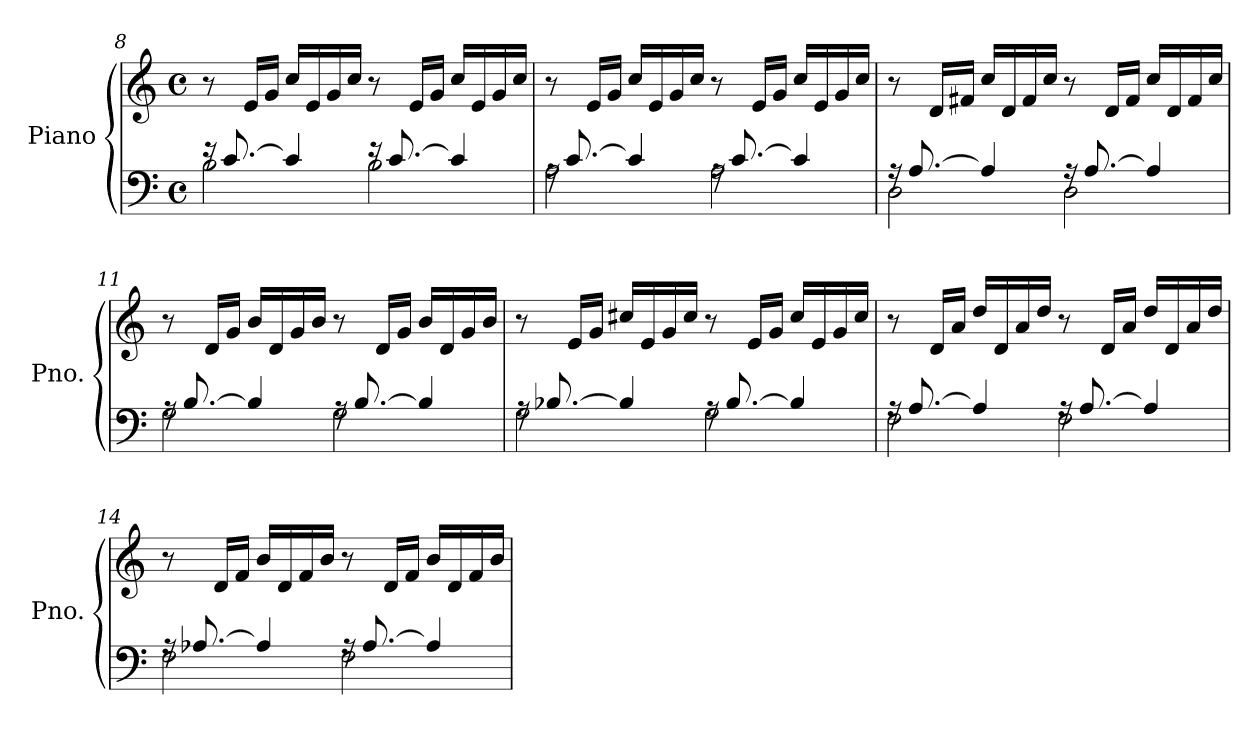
**kern	**kern
*part1	*part1
*staff2	*staff1
*I"Piano	*
*I'Pno.	*
*clefF4	*clefG2
*k[]	*k[]
*M4/4	*M4/4
*met(c)	*met(c)
=8	=8
*^	*
16re	2B\	8r
[8.c/	.	.
.	.	16e/LL
.	.	16g/JJ
4c/]	.	16cc/LL
.	.	16e/
.	.	16g/
.	.	16cc/JJ
16re	2B\	8r
[8.c/	.	.
.	.	16e/LL
.	.	16g/JJ
4c/]	.	16cc/LL
.	.	16e/
.	.	16g/
.	.	16cc/JJ
!!LO:LB:g=z
=9	=9	=9
16rA	2A\	8r
[8.c/	.	.
.	.	16e/LL
.	.	16g/JJ
4c/]	.	16cc/LL
.	.	16e/
.	.	16g/
.	.	16cc/JJ
16rA	2A\	8r
[8.c/	.	.
.	.	16e/LL
.	.	16g/JJ
4c/]	.	16cc/LL
.	.	16e/
.	.	16g/
.	.	16cc/JJ
=10	=10	=10
16rA	2D\	8r
[8.A/	.	.
.	.	16d/LL
.	.	16f#X/JJ
4A/]	.	16cc/LL
.	.	16d/
.	.	16f#/
.	.	16cc/JJ
16rA	2D\	8r
[8.A/	.	.
.	.	16d/LL
.	.	16f#/JJ
4A/]	.	16cc/LL
.	.	16d/
.	.	16f#/
.	.	16cc/JJ
=11	=11	=11
16rA	2G\	8r
[8.B/	.	.
.	.	16d/LL
.	.	16g/JJ
4B/]	.	16b/LL
.	.	16d/
.	.	16g/
.	.	16b/JJ
16rA	2G\	8r
[8.B/	.	.
.	.	16d/LL
.	.	16g/JJ
4B/]	.	16b/LL
.	.	16d/
.	.	16g/
.	.	16b/JJ
!!LO:LB:g=z
=12	=12	=12
16rA	2G\	8r
[8.B-X/	.	.
.	.	16e/LL
.	.	16g/JJ
4B-/]	.	16cc#X/LL
.	.	16e/
.	.	16g/
.	.	16cc#/JJ
16rA	2G\	8r
[8.B-/	.	.
.	.	16e/LL
.	.	16g/JJ
4B-/]	.	16cc#/LL
.	.	16e/
.	.	16g/
.	.	16cc#/JJ
=13	=13	=13
16rA	2F\	8r
[8.A/	.	.
.	.	16d/LL
.	.	16a/JJ
4A/]	.	16dd/LL
.	.	16d/
.	.	16a/
.	.	16dd/JJ
16rA	2F\	8r
[8.A/	.	.
.	.	16d/LL
.	.	16a/JJ
4A/]	.	16dd/LL
.	.	16d/
.	.	16a/
.	.	16dd/JJ
=14	=14	=14
16rA	2F\	8r
[8.A-X/	.	.
.	.	16d/LL
.	.	16f/JJ
4A-/]	.	16b/LL
.	.	16d/
.	.	16f/
.	.	16b/JJ
16rA	2F\	8r
[8.A-/	.	.
.	.	16d/LL
.	.	16f/JJ
4A-/]	.	16b/LL
.	.	16d/
.	.	16f/
.	.	16b/JJ
*v	*v	*
=	=
*-	*-
